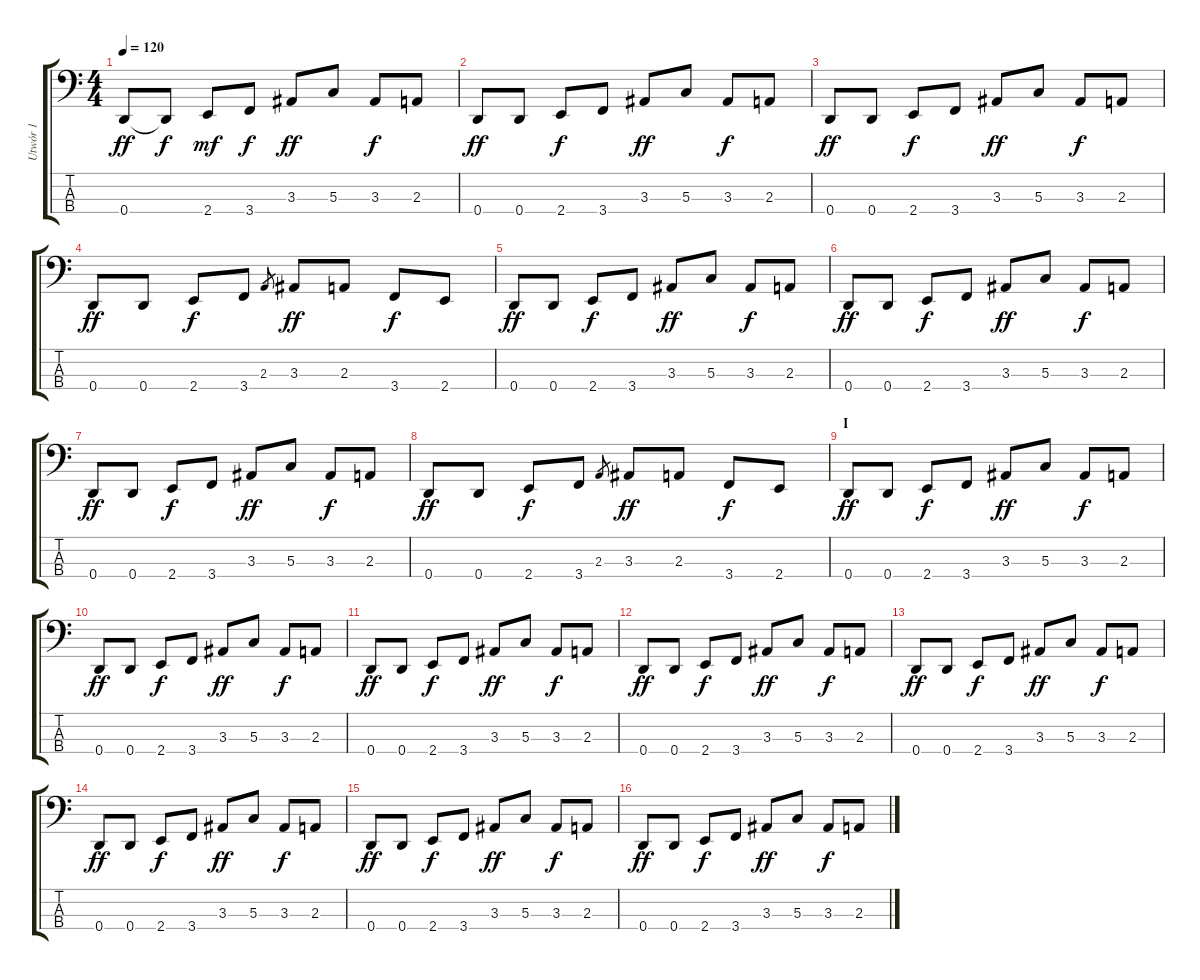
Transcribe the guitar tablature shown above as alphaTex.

\track ("Utwór 1" "Utwór 1") {instrument electricbassfinger}
\staff {score tabs}
\tuning (F2 C2 G1 D1) {hide}
\ts (4 4)
\tempo 120
\clef f4
\ks c
0.4.8{dy ff} 0.4{t}.8{dy f} 2.4.8{dy mf} 3.4.8{dy f} 3.3.8{dy ff} 5.3.8 3.3.8{dy f} 2.3.8 |
0.4.8{dy ff} 0.4.8 2.4.8{dy f} 3.4.8 3.3.8{dy ff} 5.3.8 3.3.8{dy f} 2.3.8 |
0.4.8{dy ff} 0.4.8 2.4.8{dy f} 3.4.8 3.3.8{dy ff} 5.3.8 3.3.8{dy f} 2.3.8 |
0.4.8{dy ff} 0.4.8 2.4.8{dy f} 3.4.8 2.3.8{gr} 3.3.8{dy ff} 2.3.8 3.4.8{dy f} 2.4.8 |
0.4.8{dy ff} 0.4.8 2.4.8{dy f} 3.4.8 3.3.8{dy ff} 5.3.8 3.3.8{dy f} 2.3.8 |
0.4.8{dy ff} 0.4.8 2.4.8{dy f} 3.4.8 3.3.8{dy ff} 5.3.8 3.3.8{dy f} 2.3.8 |
0.4.8{dy ff} 0.4.8 2.4.8{dy f} 3.4.8 3.3.8{dy ff} 5.3.8 3.3.8{dy f} 2.3.8 |
0.4.8{dy ff} 0.4.8 2.4.8{dy f} 3.4.8 2.3.8{gr} 3.3.8{dy ff} 2.3.8 3.4.8{dy f} 2.4.8 |
\section ("" "I")
0.4.8{dy ff} 0.4.8 2.4.8{dy f} 3.4.8 3.3.8{dy ff} 5.3.8 3.3.8{dy f} 2.3.8 |
0.4.8{dy ff} 0.4.8 2.4.8{dy f} 3.4.8 3.3.8{dy ff} 5.3.8 3.3.8{dy f} 2.3.8 |
0.4.8{dy ff} 0.4.8 2.4.8{dy f} 3.4.8 3.3.8{dy ff} 5.3.8 3.3.8{dy f} 2.3.8 |
0.4.8{dy ff} 0.4.8 2.4.8{dy f} 3.4.8 3.3.8{dy ff} 5.3.8 3.3.8{dy f} 2.3.8 |
0.4.8{dy ff} 0.4.8 2.4.8{dy f} 3.4.8 3.3.8{dy ff} 5.3.8 3.3.8{dy f} 2.3.8 |
0.4.8{dy ff} 0.4.8 2.4.8{dy f} 3.4.8 3.3.8{dy ff} 5.3.8 3.3.8{dy f} 2.3.8 |
0.4.8{dy ff} 0.4.8 2.4.8{dy f} 3.4.8 3.3.8{dy ff} 5.3.8 3.3.8{dy f} 2.3.8 |
0.4.8{dy ff} 0.4.8 2.4.8{dy f} 3.4.8 3.3.8{dy ff} 5.3.8 3.3.8{dy f} 2.3.8
